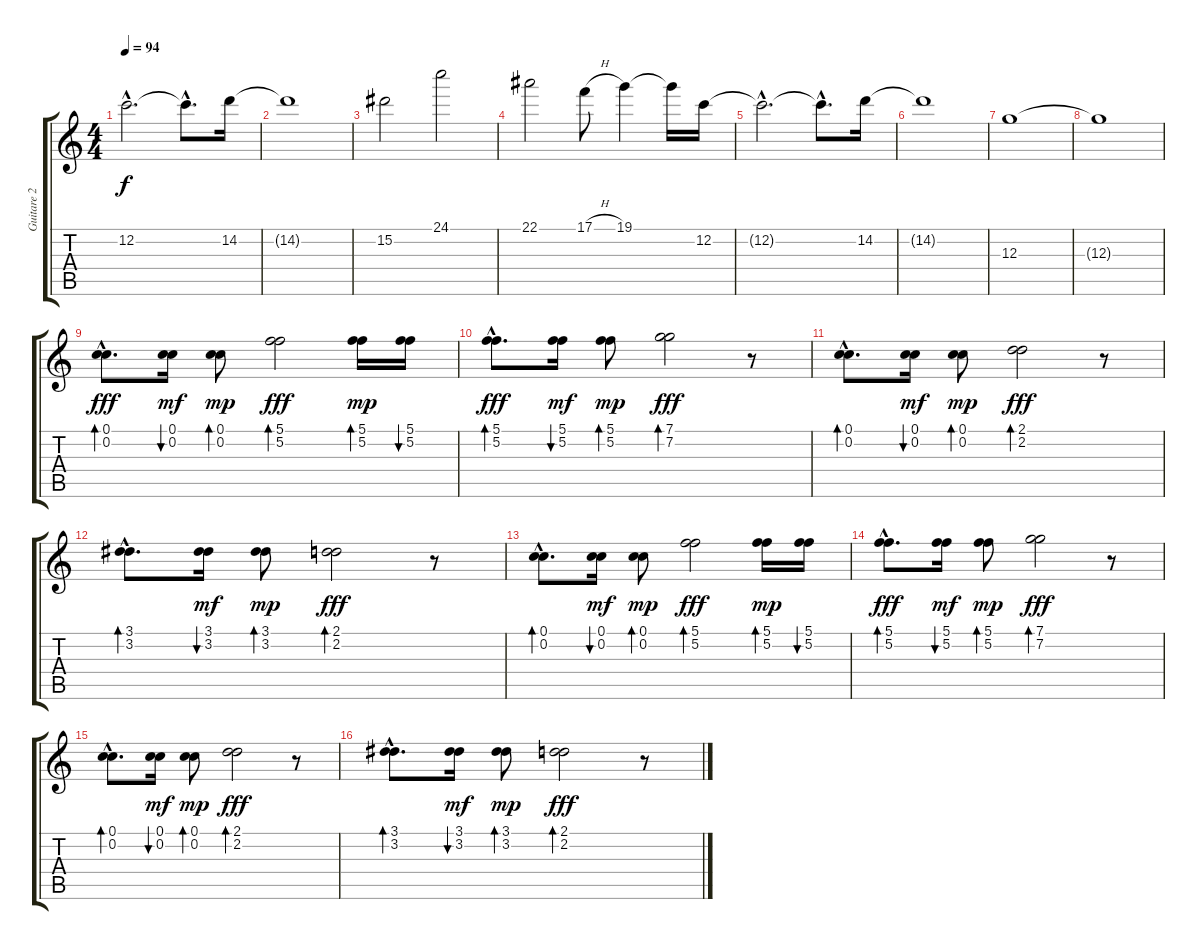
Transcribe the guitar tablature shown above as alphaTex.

\track ("Guitare 2" "Guitare 2") {instrument acousticguitarnylon}
\staff {score tabs}
\tuning (C4 C4 G3 D3 A2 E2) {hide}
\ts (4 4)
\tempo 94
\clef g2
\ks c
12.2{hac t}.2{d dy f} 12.2{hac t}.8{d} 14.2.16 |
14.2{t}.1 |
15.2.2 24.1.2 |
22.1.2 17.1{h}.8 19.1.4 19.1{t}.16 12.2.16 |
12.2{hac t}.2{d} 12.2{hac t}.8{d} 14.2.16 |
14.2{t}.1 |
12.3.1 |
12.3{t}.1 |
(0.1{hac} 0.2{hac}).8{d bd 120 dy fff instrument acousticguitarnylon} (0.1 0.2).16{bu 120 dy mf} (0.1 0.2).8{bd 120 dy mp} (5.1 5.2).2{bd 120 dy fff} (5.1 5.2).16{bd 120 dy mp} (5.1 5.2).16{bu 120} |
(5.1{hac} 5.2{hac}).8{d bd 120 dy fff} (5.1 5.2).16{bu 120 dy mf} (5.1 5.2).8{bd 120 dy mp} (7.1 7.2).2{bd 120 dy fff} r.8 |
(0.1{hac} 0.2{hac}).8{d bd 120} (0.1 0.2).16{bu 120 dy mf} (0.1 0.2).8{bd 120 dy mp} (2.1 2.2).2{bd 120 dy fff} r.8 |
(3.1{hac} 3.2{hac}).8{d bd 120} (3.1 3.2).16{bu 120 dy mf} (3.1 3.2).8{bd 120 dy mp} (2.1 2.2).2{bd 120 dy fff} r.8 |
(0.1{hac} 0.2{hac}).8{d bd 120} (0.1 0.2).16{bu 120 dy mf} (0.1 0.2).8{bd 120 dy mp} (5.1 5.2).2{bd 120 dy fff} (5.1 5.2).16{bd 120 dy mp} (5.1 5.2).16{bu 120} |
(5.1{hac} 5.2{hac}).8{d bd 120 dy fff} (5.1 5.2).16{bu 120 dy mf} (5.1 5.2).8{bd 120 dy mp} (7.1 7.2).2{bd 120 dy fff} r.8 |
(0.1{hac} 0.2{hac}).8{d bd 120} (0.1 0.2).16{bu 120 dy mf} (0.1 0.2).8{bd 120 dy mp} (2.1 2.2).2{bd 120 dy fff} r.8 |
(3.1{hac} 3.2{hac}).8{d bd 120} (3.1 3.2).16{bu 120 dy mf} (3.1 3.2).8{bd 120 dy mp} (2.1 2.2).2{bd 120 dy fff} r.8
